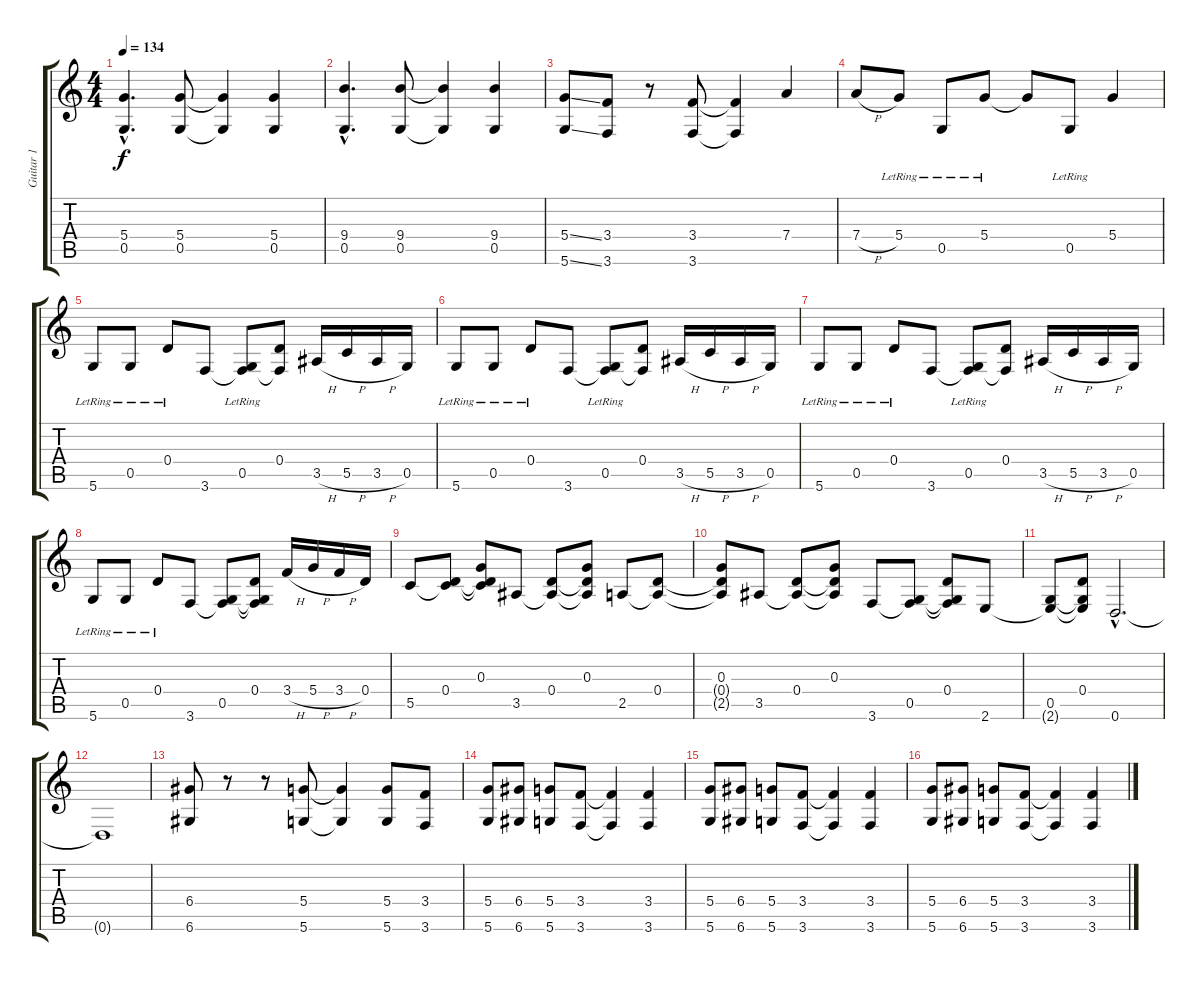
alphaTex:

\track ("Guitar 1" "Guitar 1") {instrument overdrivenguitar}
\staff {score tabs}
\tuning (E4 B3 G3 D3 G2 D2) {hide}
\ts (4 4)
\tempo 134
\clef g2
\ks c
(5.4{hac} 0.5{hac}).4{d dy f} (5.4 0.5).8 (5.4{t} 0.5{t}).4 (5.4 0.5).4 |
(9.4{hac} 0.5{hac}).4{d} (9.4 0.5).8 (9.4{t} 0.5{t}).4 (9.4 0.5).4 |
(5.4{ss} 5.6{ss}).8 (3.4 3.6).8 r.8 (3.4 3.6).8 (3.4{t} 3.6{t}).4 7.4.4 |
7.4{h}.8 5.4{lr}.8 0.5{lr}.8 5.4{lr}.8 5.4{t}.8 0.5{lr}.8 5.4.4 |
5.6{lr}.8 0.5{lr}.8 0.4{lr}.8 3.6.8 (0.5{lr} 3.6{t}).8 (0.4 3.6{t}).8 3.5{h}.16 5.5{h}.16 3.5{h}.16 0.5.16 |
5.6{lr}.8 0.5{lr}.8 0.4{lr}.8 3.6.8 (0.5{lr} 3.6{t}).8 (0.4 3.6{t}).8 3.5{h}.16 5.5{h}.16 3.5{h}.16 0.5.16 |
5.6{lr}.8 0.5{lr}.8 0.4{lr}.8 3.6.8 (0.5{lr} 3.6{t}).8 (0.4 3.6{t}).8 3.5{h}.16 5.5{h}.16 3.5{h}.16 0.5.16 |
5.6{lr}.8 0.5{lr}.8 0.4{lr}.8 3.6.8 (0.5 3.6{t}).8 (0.4 0.5{t} 3.6{t}).8 3.4{h}.16 5.4{h}.16 3.4{h}.16 0.4.16 |
5.5.8 (0.4 5.5{t}).8 (0.3 0.4{t} 5.5{t}).8 3.5.8 (0.4 3.5{t}).8 (0.3 0.4{t} 3.5{t}).8 2.5.8 (0.4 2.5{t}).8 |
(0.3 0.4{t} 2.5{t}).8 3.5.8 (0.4 3.5{t}).8 (0.3 0.4{t} 3.5{t}).8 3.6.8 (0.5 3.6{t}).8 (0.4 0.5{t} 3.6{t}).8 2.6.8 |
(0.5 2.6{t}).8 (0.4 0.5{t} 2.6{t}).8 0.6{hac}.2{d} |
0.6{t}.1 |
(6.4 6.6).8 r.8 r.8 (5.4 5.6).8 (5.4{t} 5.6{t}).4 (5.4 5.6).8 (3.4 3.6).8 |
(5.4 5.6).8 (6.4 6.6).8 (5.4 5.6).8 (3.4 3.6).8 (3.4{t} 3.6{t}).4 (3.4 3.6).4 |
(5.4 5.6).8 (6.4 6.6).8 (5.4 5.6).8 (3.4 3.6).8 (3.4{t} 3.6{t}).4 (3.4 3.6).4 |
(5.4 5.6).8 (6.4 6.6).8 (5.4 5.6).8 (3.4 3.6).8 (3.4{t} 3.6{t}).4 (3.4 3.6).4
